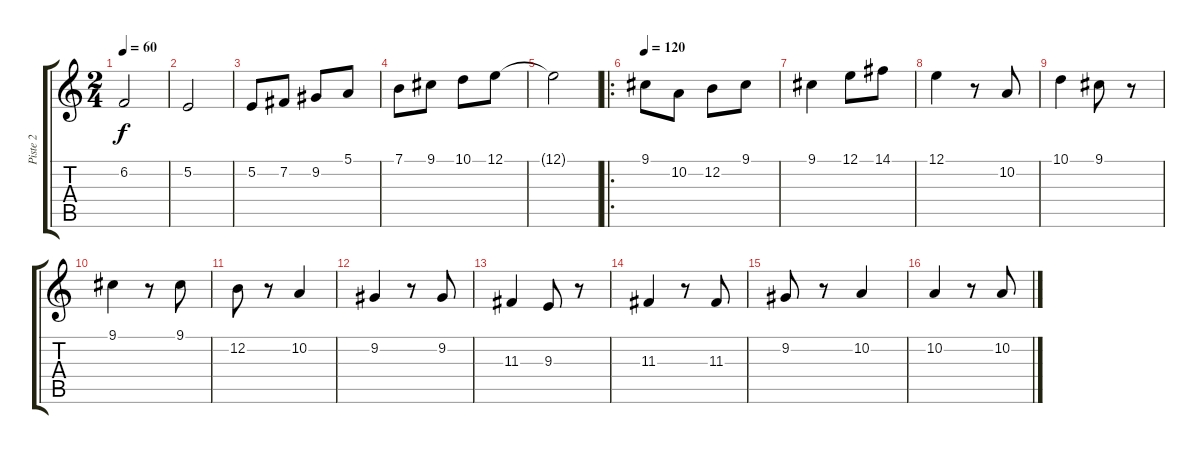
\track ("Piste 2" "Piste 2") {instrument accordion}
\staff {score tabs}
\tuning (E4 B3 G3 D3 A2 E2) {hide}
\ts (2 4)
\tempo 60
\clef g2
\ks c
6.2.2{dy f} |
5.2.2 |
5.2.8 7.2.8 9.2.8 5.1.8 |
7.1.8 9.1.8 10.1.8 12.1.8 |
12.1{t}.2 |
\ro
\tempo 135
\tempo 120
9.1.8 10.2.8 12.2.8 9.1.8 |
9.1.4 12.1.8 14.1.8 |
12.1.4 r.8 10.2.8 |
10.1.4 9.1.8 r.8 |
9.1.4 r.8 9.1.8 |
12.2.8 r.8 10.2.4 |
9.2.4 r.8 9.2.8 |
11.3.4 9.3.8 r.8 |
11.3.4 r.8 11.3.8 |
9.2.8 r.8 10.2.4 |
10.2.4 r.8 10.2.8
